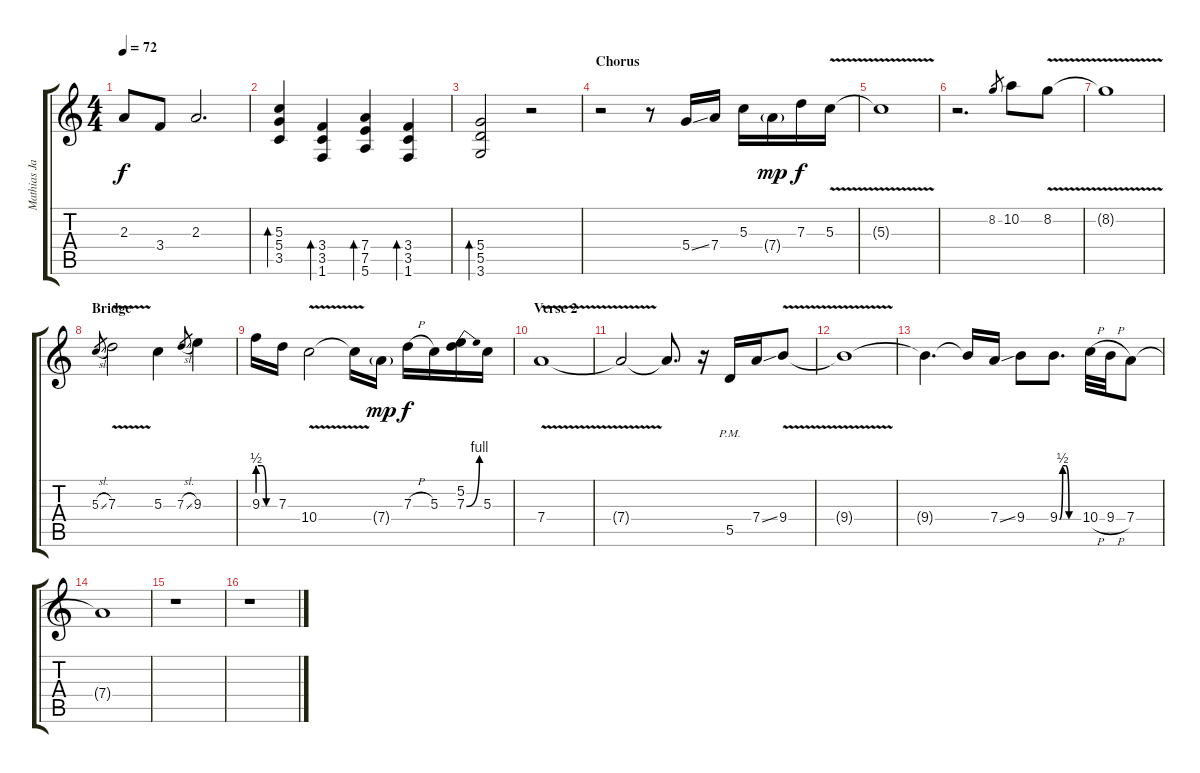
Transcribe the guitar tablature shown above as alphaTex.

\track ("Mathias Jabs" "Mathias Ja") {instrument distortionguitar}
\staff {score tabs}
\tuning (E4 B3 G3 D3 A2 E2) {hide}
\ts (4 4)
\tempo 72
\clef g2
\ks c
2.3.8{dy f} 3.4.8 2.3.2{d} |
(5.3 5.4 3.5).4{bd 60} (3.4 3.5 1.6).4{bd 60} (7.4 7.5 5.6).4{bd 60} (3.4 3.5 1.6).4{bd 60} |
(5.4 5.5 3.6).2{bd 60} r.2 |
\section ("" "Chorus")
r.2 r.8 5.4{ss}.16 7.4.16 5.3.16 7.4{g}.16{dy mp} 7.3.16{dy f} 5.3{v}.16 |
5.3{t}.1 |
r.2{d} 8.2.8{gr} 10.2.8 8.2{v}.8 |
8.2{t}.1 |
\section ("" "Bridge")
5.3{sl}.8{gr} 7.3{v}.2 5.3.4 7.3{sl}.8{gr} 9.3.4 |
9.3{be (custom 0 2 15 2 30 0 60 0)}.16 7.3.16 10.4{v}.2 10.4{t}.16 7.4{g}.16{dy mp} 7.3{h}.16{dy f} 5.3.16 (5.2 7.3{be (bend 0 0 60 4)}).16 5.3.16 |
\section ("" "Verse 2")
7.4{v}.1 |
7.4{t}.2 7.4{t}.8{d} r.16 5.5{pm}.16 7.4{ss}.16 9.4{v}.8 |
9.4{t}.1 |
9.4{t}.4{d} 9.4{t}.16 7.4{ss}.16 9.4.8 9.4{be (custom 0 0 10 2 20 2 30 0 60 0)}.8{d} 10.4{h}.32 9.4{h}.32 7.4.8 |
7.4{t}.1 |
r.1 |
r.1
